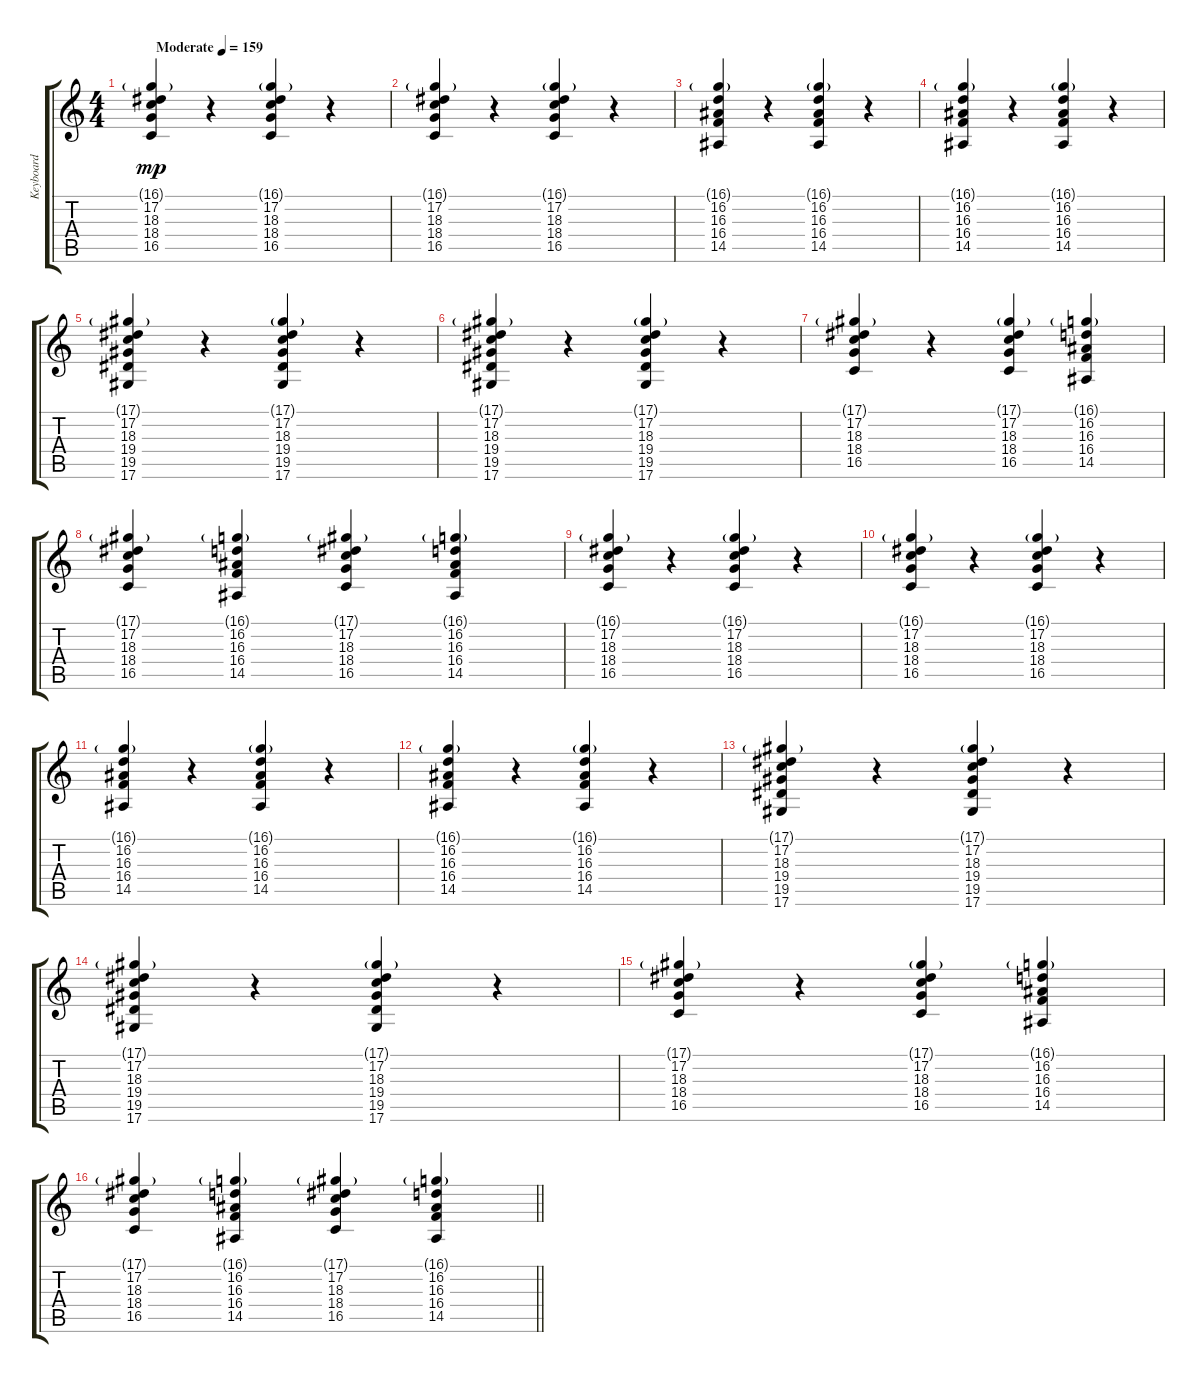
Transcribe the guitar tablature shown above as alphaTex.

\track ("Keyboard" "Keyboard") {instrument lead5charang}
\staff {score tabs}
\tuning (Eb4 Bb3 Gb3 Db3 Ab2 Eb2) {hide}
\ts (4 4)
\tempo (159 "Moderate")
\clef g2
\ks c
(16.1{g} 17.2 18.3 18.4 16.5).4{dy mp instrument lead5charang} r.4 (16.1{g} 17.2 18.3 18.4 16.5).4{volume 7} r.4 |
(16.1{g} 17.2 18.3 18.4 16.5).4 r.4 (16.1{g} 17.2 18.3 18.4 16.5).4 r.4 |
(16.1{g} 16.2 16.3 16.4 14.5).4{volume 13} r.4 (16.1{g} 16.2 16.3 16.4 14.5).4{volume 7} r.4 |
(16.1{g} 16.2 16.3 16.4 14.5).4 r.4 (16.1{g} 16.2 16.3 16.4 14.5).4 r.4 |
(17.1{g} 17.2 18.3 19.4 19.5 17.6).4{volume 13} r.4 (17.1{g} 17.2 18.3 19.4 19.5 17.6).4{volume 7} r.4 |
(17.1{g} 17.2 18.3 19.4 19.5 17.6).4 r.4 (17.1{g} 17.2 18.3 19.4 19.5 17.6).4 r.4 |
(17.1{g} 17.2 18.3 18.4 16.5).4{volume 13} r.4 (17.1{g} 17.2 18.3 18.4 16.5).4{volume 7} (16.1{g} 16.2 16.3 16.4 14.5).4{volume 13} |
(17.1{g} 17.2 18.3 18.4 16.5).4{volume 11} (16.1{g} 16.2 16.3 16.4 14.5).4{volume 8} (17.1{g} 17.2 18.3 18.4 16.5).4{volume 11} (16.1{g} 16.2 16.3 16.4 14.5).4{volume 8} |
(16.1{g} 17.2 18.3 18.4 16.5).4 r.4 (16.1{g} 17.2 18.3 18.4 16.5).4{volume 7} r.4 |
(16.1{g} 17.2 18.3 18.4 16.5).4 r.4 (16.1{g} 17.2 18.3 18.4 16.5).4 r.4 |
(16.1{g} 16.2 16.3 16.4 14.5).4{volume 13} r.4 (16.1{g} 16.2 16.3 16.4 14.5).4{volume 7} r.4 |
(16.1{g} 16.2 16.3 16.4 14.5).4 r.4 (16.1{g} 16.2 16.3 16.4 14.5).4 r.4 |
(17.1{g} 17.2 18.3 19.4 19.5 17.6).4{volume 13} r.4 (17.1{g} 17.2 18.3 19.4 19.5 17.6).4{volume 7} r.4 |
(17.1{g} 17.2 18.3 19.4 19.5 17.6).4 r.4 (17.1{g} 17.2 18.3 19.4 19.5 17.6).4 r.4 |
(17.1{g} 17.2 18.3 18.4 16.5).4{volume 13} r.4 (17.1{g} 17.2 18.3 18.4 16.5).4{volume 7} (16.1{g} 16.2 16.3 16.4 14.5).4{volume 13} |
\barLineRight lightlight
(17.1{g} 17.2 18.3 18.4 16.5).4{volume 11} (16.1{g} 16.2 16.3 16.4 14.5).4{volume 8} (17.1{g} 17.2 18.3 18.4 16.5).4{volume 11} (16.1{g} 16.2 16.3 16.4 14.5).4{volume 8}
